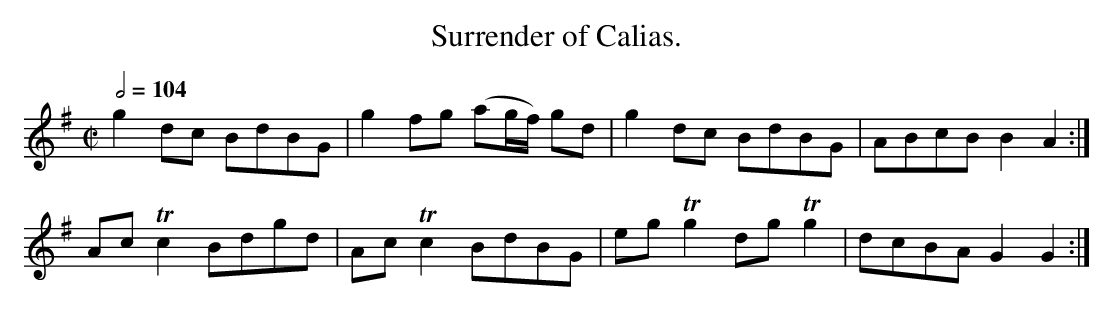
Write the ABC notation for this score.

X:1
T:Surrender of Calias.
M:C|
L:1/8
Q:1/2=104
K:G
g2  dc BdBG|g2  fg (ag/f/) gd|g2  dc BdBG|ABcB B2A2:|
Ac Tc2 Bdgd|Ac Tc2  BdBG|eg Tg2 dgTg2|dcBA G2G2:|
